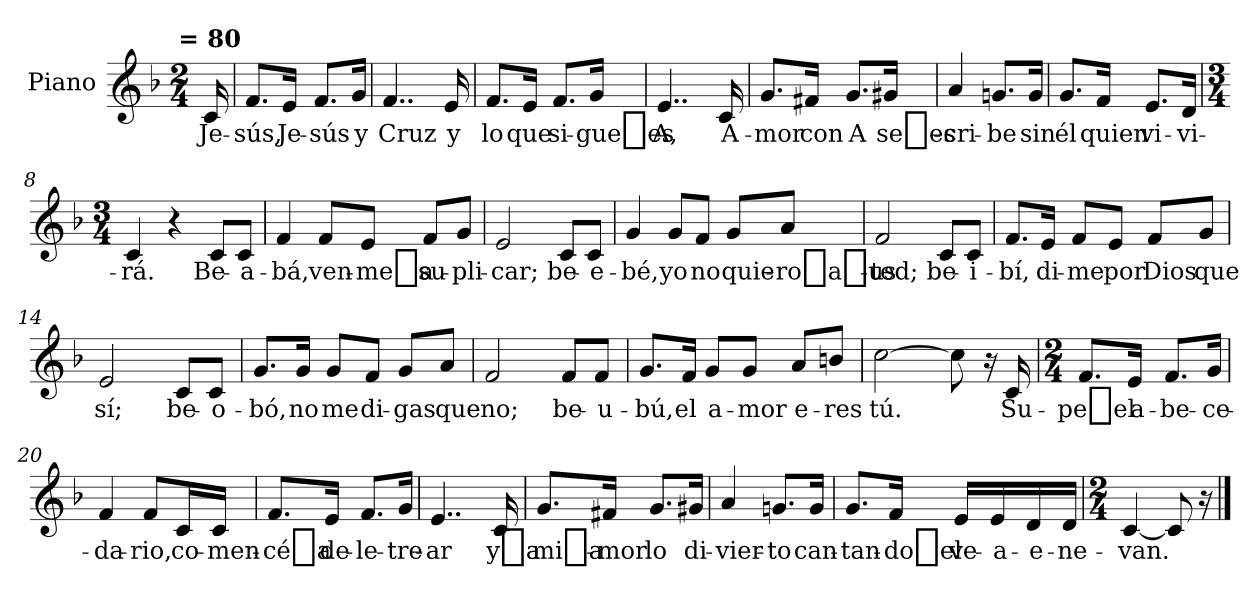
**kern	**text
*part1	*part1
*staff1	*staff1
*I"Piano	*
*I'Pno	*
*clefG2	*
*k[b-]	*
*d:	*
!!LO:TX:omd:t= = 80
*M2/4	*
*MM80	*
=	=
16c/	Je-
=1	=1
8.f/L	-sús,
16e/Jk	Je-
8.f/L	-sús
16g/Jk	y
=2	=2
4..f/	Cruz
16e/	y
=3	=3
8.f/L	lo
16e/Jk	que
8.f/L	si-
16g/Jk	-gue_es
=4	=4
4..e/	A,
16c/	A-
=5	=5
8.g/L	-mor
16f#X/Jk	con
8.g/L	A
16g#X/Jk	se_es-
=6	=6
4a/	-cri-
8.gn/L	-be
16g/Jk	sin
!!LO:LB:g=z
=7	=7
8.g/L	él
16f/Jk	quien
8.e/L	vi-
16d/Jk	-vi-
!!LO:LB:g=z
=8	=8
*M3/4	*
4c/	-rá.
4r	.
8c/L	Be-
8c/J	-a-
=9	=9
4f/	-bá,
8f/L	ven-
8e/J	-me_a
8f/L	su-
8g/J	-pli-
=10	=10
2e/	-car;
8c/L	be-
8c/J	-e-
=11	=11
4g/	-bé,
8g/L	yo
8f/J	no
8g/L	quie-
8a/J	-ro_a_us-
=12	=12
2f/	-ted;
8c/L	be-
8c/J	-i-
!!LO:LB:g=z
=13	=13
8.f/L	-bí,
16e/Jk	di-
8f/L	-me
8e/J	por
8f/L	Dios
8g/J	que
=14	=14
2e/	sí;
8c/L	be-
8c/J	-o-
=15	=15
8.g/L	-bó,
16g/Jk	no
8g/L	me
8f/J	di-
8g/L	-gas
8a/J	que
=16	=16
2f/	no;
8f/L	be-
8f/J	-u-
=17	=17
8.g/L	-bú,
16f/Jk	el
8g/L	a-
8g/J	-mor
8a/L	e-
8bn/J	-res
!!LO:LB:g=z
=18	=18
[2cc\	tú.
8cc\]	.
16r	.
16c/	Su-
=19	=19
*M2/4	*
8.f/L	-pe_el
16e/Jk	a-
8.f/L	-be-
16g/Jk	-ce-
=20	=20
4f/	-da-
8f/L	-rio,
16c/L	co-
16c/JJ	-men-
=21	=21
8.f/L	-cé_a
16e/Jk	de-
8.f/L	-le-
16g/Jk	-tre-
=22	=22
4..e/	-ar
16c/	y_a
!!LO:LB:g=z
=23	=23
8.g/L	mi_a-
16f#X/Jk	-mor
8.g/L	lo
16g#X/Jk	di-
=24	=24
4a/	-vier-
8.gn/L	-to
16g/Jk	can-
=25	=25
8.g/L	-tan-
16f/Jk	-do_el
16e/LL	ve-
16e/	-a-
16d/	-e-
16d/JJ	-ne-
=25	=25
*M2/4	*
[4c/	-van.
8c/]	.
16r	.
==	==
*-	*-
